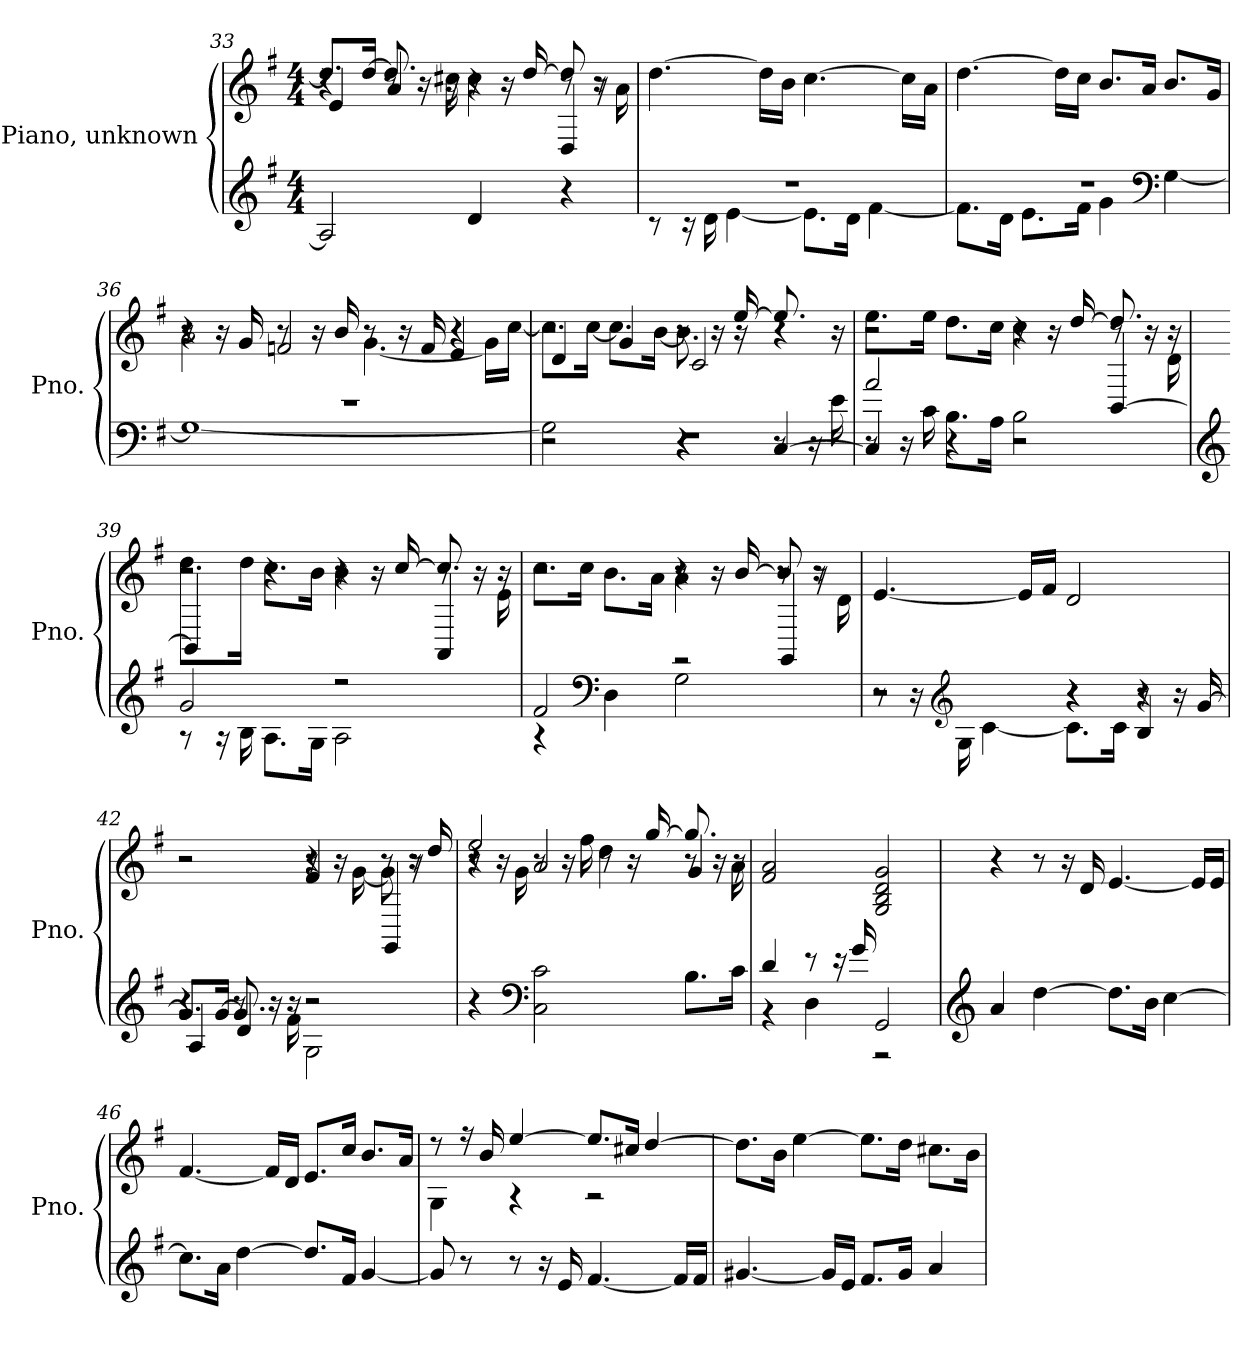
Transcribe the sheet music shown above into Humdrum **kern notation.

**kern	**kern
*part1	*part1
*staff2	*staff1
*I"Piano, unknown	*
*I'Pno.	*
*clefG2	*clefG2
*k[f#]	*k[f#]
*M4/4	*M4/4
=33	=33
*	*^
*	*	*^
2A/]	8.dd/L]	4r	4e/
.	[16dd/Jk	.	.
.	8.dd/]	8r	4a/
.	.	16r	.
.	16r	16cc#X\	.
4d/	8r	4cc#\	4r
.	16r	.	.
.	[16dd/	.	.
4r	8dd/]	8r	4D/
.	8r	16r	.
.	.	16a\	.
*	*v	*v	*v
=34	=34
*^	*
1r	8r	[4.dd\
.	16r	.
.	16d\	.
.	[4e\	.
.	.	16dd\LL]
.	.	16b\JJ
.	8.e\L]	[4.cc\
.	16d\Jk	.
.	[4f#\	.
.	.	16cc\LL]
.	.	16a\JJ
!!LO:PB:g=z
=35	=35	=35
1r	8.f#\L]	[4.dd\
.	16d\Jk	.
.	8.e\L	.
.	.	16dd\LL]
.	16f#\Jk	16cc\JJ
.	4g\	8.b/L
.	.	16a/Jk
*clefF4	*	*
.	[4G\	8.b/L
.	.	16g/Jk
=36	=36	=36
*	*	*^
*	*	*	*^
1r	1G_	8r	2a\	4r
.	.	16r	.	.
.	.	16g/	.	.
.	.	8r	.	2fn/
.	.	16r	.	.
.	.	16b/	.	.
.	.	8r	[4.g\	.
.	.	16r	.	.
.	.	16f/	.	.
.	.	4r	.	4e/
.	.	.	16g\LL]	.
.	.	.	[16cc\JJ	.
=37	=37	=37	=37	=37
*	*^	*	*	*
1r	2G\]	2r	2r	8.cc\L]	4d/
.	.	.	.	[16cc\Jk	.
.	.	.	.	8.cc\L]	4g/
.	.	.	.	[16b\Jk	.
.	4r	4r	8r	8.b\]	2c/
.	.	.	16r	.	.
.	.	.	[16ee/	16r	.
.	8r	[4C/	8.ee/]	4r	.
.	16r	.	.	.	.
.	16e\	.	16r	.	.
!!LO:LB:g=z	!!	!!
=38	=38	=38	=38	=38	=38
2a/	8r	4C/]	2r	8.ee\L	2r
.	16r	.	.	.	.
.	16c\	.	.	16ee\Jk	.
.	8.B\L	4r	.	8.dd\L	.
.	16A\Jk	.	.	16cc\Jk	.
2r	2B\	2r	8r	4cc\	4r
.	.	.	16r	.	.
.	.	.	[16dd/	.	.
.	.	.	8.dd/]	8r	[4BB/
.	.	.	.	16r	.
.	.	.	16r	16d\	.
*v	*v	*v	*	*	*
=39	=39	=39	=39
*clefG2	*	*	*
*^	*	*	*
2g/	8r	2r	8.dd\L	4BB/]
.	16r	.	.	.
.	16B\	.	16dd\Jk	.
.	8.A\L	.	8.cc\L	4r
.	16G\Jk	.	16b\Jk	.
2r	2A\	8r	4b\	4r
.	.	16r	.	.
.	.	[16cc/	.	.
.	.	8.cc/]	8r	4AA/
.	.	.	16r	.
.	.	16r	16e\	.
=40	=40	=40	=40	=40
2f#/	4r	2r	8.cc\L	2r
.	.	.	16cc\Jk	.
*clefF4	*	*	*	*
.	4D\	.	8.b\L	.
.	.	.	16a\Jk	.
2r	2G\	8r	4a\	4r
.	.	16r	.	.
.	.	[16b/	.	.
.	.	8b/]	8r	4GG/
.	.	8r	16r	.
.	.	.	16d\	.
*	*	*v	*v	*v
!!LO:LB:g=z
=41	=41	=41
*	*^	*
2r	8r	2r	[4.e/
.	16r	.	.
*clefG2	*	*	*
.	16G\	.	.
.	[4c\	.	.
.	.	.	16e/LL]
.	.	.	16f#/JJ
4r	8.c\L]	4r	2d/
.	16c\Jk	.	.
8r	4r	4B/	.
16r	.	.	.
[16g/	.	.	.
=42	=42	=42	=42
*	*	*	*^
*	*	*	*	*^
8.g/L]	4r	4A/	2r	2r	2r
[16g/Jk	.	.	.	.	.
8.g/]	8r	4d/	.	.	.
.	16r	.	.	.	.
16r	16f#\	.	.	.	.
2r	2G\	2r	4f#/	8r	4r
.	.	.	.	16r	.
.	.	.	.	[16g\	.
.	.	.	8r	8g\]	4GG/
.	.	.	16r	8r	.
.	.	.	16dd/	.	.
*v	*v	*v	*	*	*
=43	=43	=43	=43
4r	2ee/	8r	4r
.	.	16r	.
.	.	16g\	.
*clefF4	*	*	*
2C\ 2c\	.	8r	2a/
.	.	16r	.
.	.	16ff#\	.
.	8r	4dd\	.
.	16r	.	.
.	[16gg/	.	.
8.B\L	8.gg/]	8r	4g/
.	.	16r	.
16c\Jk	16r	16a\	.
*	*v	*v	*v
!!LO:LB:g=z
=44	=44
*^	*
4d/	4r	2f#/ 2a/
8r	4D\	.
16r	.	.
16g/	.	.
2GG/	2r	2G/ 2B/ 2d/ 2g/
*v	*v	*
=45	=45
*clefG2	*
4a/	4r
[4dd\	8r
.	16r
.	16d/
8.dd\L]	[4.e/
16b\Jk	.
[4cc\	.
.	16e/LL]
.	16e/JJ
=46	=46
8.cc\L]	[4.f#/
16a\Jk	.
[4dd\	.
.	16f#/LL]
.	16d/JJ
8.dd/L]	8.e/L
16f#/Jk	16cc/Jk
[4g/	8.b/L
.	16a/Jk
=47	=47
*	*^
8g/]	8r	4G\
8r	16r	.
.	16b/	.
8r	[4ee/	4r
16r	.	.
16e/	.	.
[4.f#/	8.ee/L]	2r
.	16cc#X/Jk	.
.	[4dd/	.
16f#/LL]	.	.
16f#/JJ	.	.
*	*v	*v
!!LO:LB:g=z
=48	=48
[4.g#X/	8.dd\L]
.	16b\Jk
.	[4ee\
16g#/LL]	.
16e/JJ	.
8.f#/L	8.ee\L]
16g#/Jk	16dd\Jk
4a/	8.cc#X\L
.	16b\Jk
=	=
*-	*-
